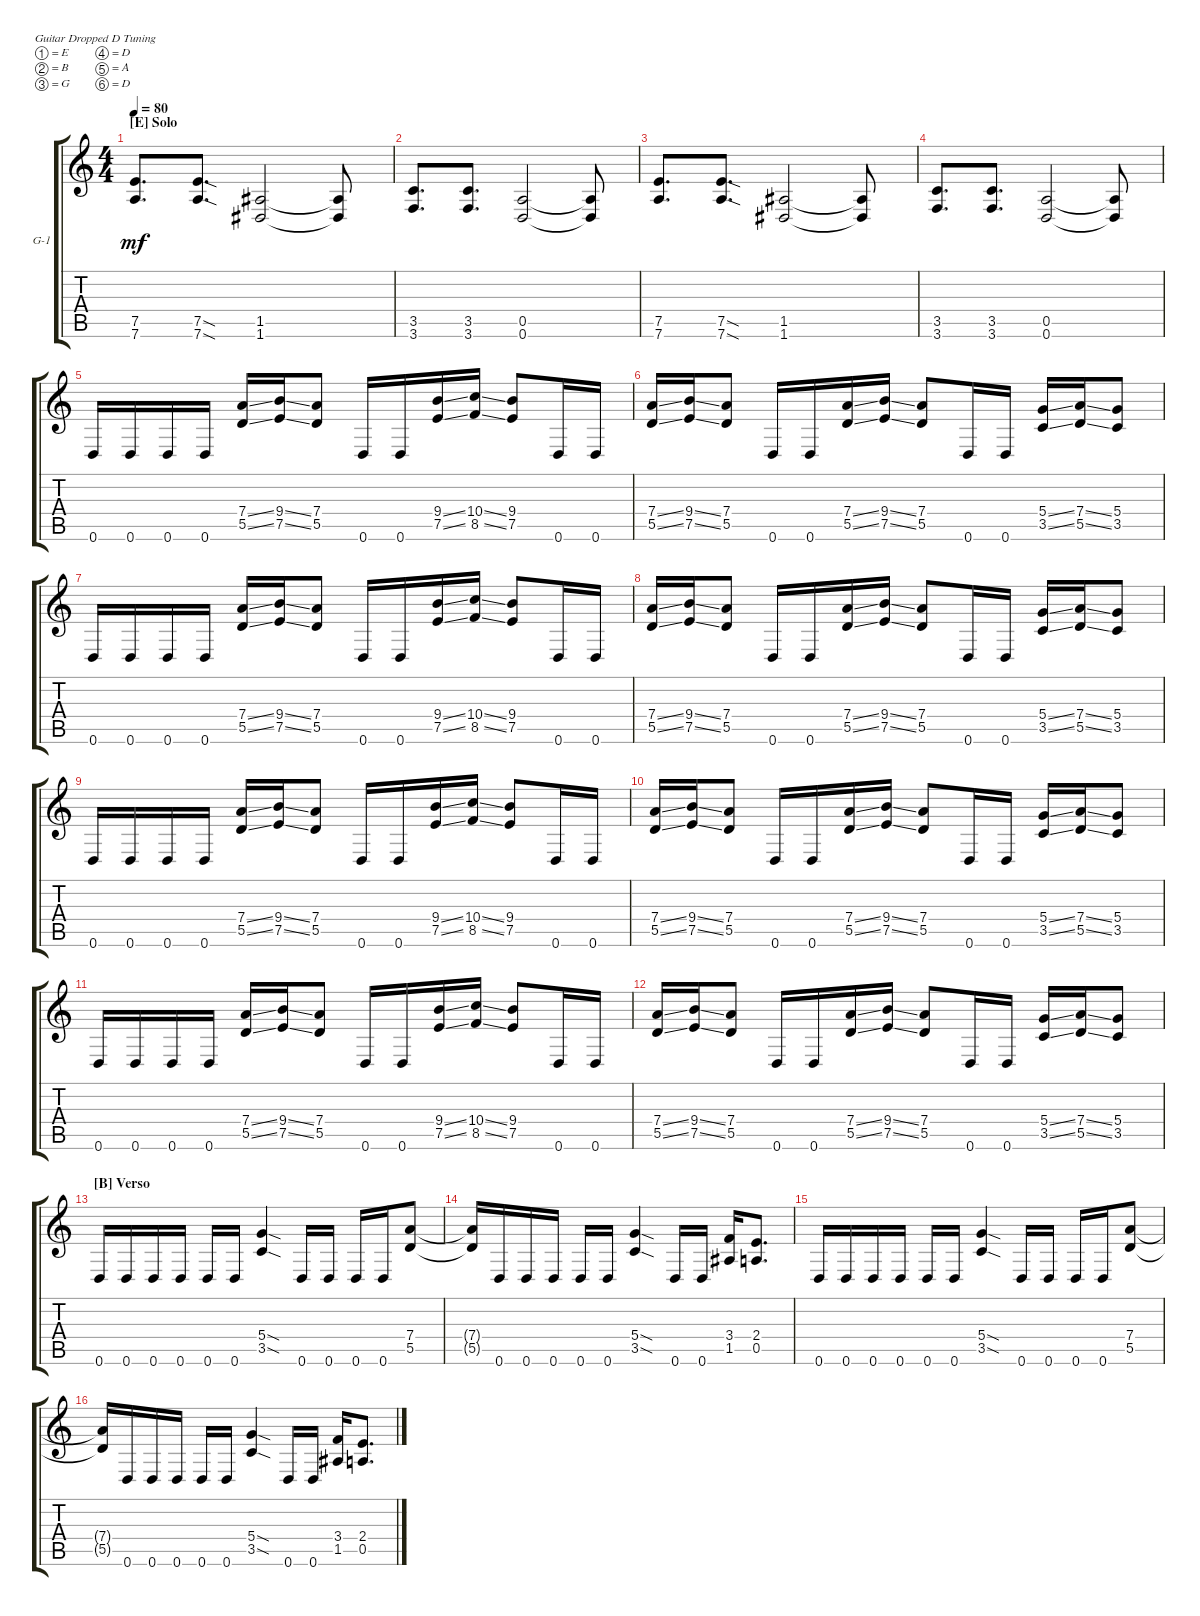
\defaultSystemsLayout 4
\bracketExtendMode groupsimilarinstruments
\firstSystemTrackNameOrientation horizontal
\otherSystemsTrackNameOrientation horizontal
\track ("Guitar-1" "G-1") {multiBarRest instrument acousticguitarsteel}
\staff {score tabs}
\tuning (E4 B3 G3 D3 A2 D2)
\ts (4 4)
\section ("E" "Solo")
\tempo 80
\clef g2
\ks aminor
(7.6 7.5).8{d dy mf} (7.5{sod} 7.6{sod}).8{d} (1.5 1.6).2 (1.6{t} 1.5{t}).8 |
(3.6 3.5).8{d} (3.5 3.6).8{d} (0.6 0.5).2 (0.5{t} 0.6{t}).8 |
(7.6 7.5).8{d} (7.5{sod} 7.6{sod}).8{d} (1.5 1.6).2 (1.6{t} 1.5{t}).8 |
(3.6 3.5).8{d} (3.5 3.6).8{d} (0.6 0.5).2 (0.5{t} 0.6{t}).8 |
0.6.16 0.6.16 0.6.16 0.6.16 (5.5{ss} 7.4{ss}).16 (7.5{ss} 9.4{ss}).16 (7.4 5.5).8 0.6.16 0.6.16 (7.5{ss} 9.4{ss}).16 (8.5{ss} 10.4{ss}).16 (9.4 7.5).8 0.6.16 0.6.16 |
(5.5{ss} 7.4{ss}).16 (7.5{ss} 9.4{ss}).16 (7.4 5.5).8 0.6.16 0.6.16 (5.5{ss} 7.4{ss}).16 (7.5{ss} 9.4{ss}).16 (7.4 5.5).8 0.6.16 0.6.16 (3.5{ss} 5.4{ss}).16 (7.4{ss} 5.5{ss}).16 (3.5 5.4).8 |
0.6.16 0.6.16 0.6.16 0.6.16 (5.5{ss} 7.4{ss}).16 (7.5{ss} 9.4{ss}).16 (7.4 5.5).8 0.6.16 0.6.16 (7.5{ss} 9.4{ss}).16 (8.5{ss} 10.4{ss}).16 (9.4 7.5).8 0.6.16 0.6.16 |
(5.5{ss} 7.4{ss}).16 (7.5{ss} 9.4{ss}).16 (7.4 5.5).8 0.6.16 0.6.16 (5.5{ss} 7.4{ss}).16 (7.5{ss} 9.4{ss}).16 (7.4 5.5).8 0.6.16 0.6.16 (3.5{ss} 5.4{ss}).16 (7.4{ss} 5.5{ss}).16 (3.5 5.4).8 |
0.6.16 0.6.16 0.6.16 0.6.16 (5.5{ss} 7.4{ss}).16 (7.5{ss} 9.4{ss}).16 (7.4 5.5).8 0.6.16 0.6.16 (7.5{ss} 9.4{ss}).16 (8.5{ss} 10.4{ss}).16 (9.4 7.5).8 0.6.16 0.6.16 |
(5.5{ss} 7.4{ss}).16 (7.5{ss} 9.4{ss}).16 (7.4 5.5).8 0.6.16 0.6.16 (5.5{ss} 7.4{ss}).16 (7.5{ss} 9.4{ss}).16 (7.4 5.5).8 0.6.16 0.6.16 (3.5{ss} 5.4{ss}).16 (7.4{ss} 5.5{ss}).16 (3.5 5.4).8 |
0.6.16 0.6.16 0.6.16 0.6.16 (5.5{ss} 7.4{ss}).16 (7.5{ss} 9.4{ss}).16 (7.4 5.5).8 0.6.16 0.6.16 (7.5{ss} 9.4{ss}).16 (8.5{ss} 10.4{ss}).16 (9.4 7.5).8 0.6.16 0.6.16 |
(5.5{ss} 7.4{ss}).16 (7.5{ss} 9.4{ss}).16 (7.4 5.5).8 0.6.16 0.6.16 (5.5{ss} 7.4{ss}).16 (7.5{ss} 9.4{ss}).16 (7.4 5.5).8 0.6.16 0.6.16 (3.5{ss} 5.4{ss}).16 (7.4{ss} 5.5{ss}).16 (3.5 5.4).8 |
\section ("B" "Verso")
0.6.16 0.6.16 0.6.16 0.6.16 0.6.16 0.6.16 (3.5{sod} 5.4{sod}).4 0.6.16 0.6.16 0.6.16 0.6.16 (5.5 7.4).8 |
(5.5{t} 7.4{t}).16 0.6.16 0.6.16 0.6.16 0.6.16 0.6.16 (3.5{sod} 5.4{sod}).4 0.6.16 0.6.16 (1.5 3.4).16 (0.5 2.4).8{d} |
0.6.16 0.6.16 0.6.16 0.6.16 0.6.16 0.6.16 (3.5{sod} 5.4{sod}).4 0.6.16 0.6.16 0.6.16 0.6.16 (5.5 7.4).8 |
(5.5{t} 7.4{t}).16 0.6.16 0.6.16 0.6.16 0.6.16 0.6.16 (3.5{sod} 5.4{sod}).4 0.6.16 0.6.16 (1.5 3.4).16 (0.5 2.4).8{d}
